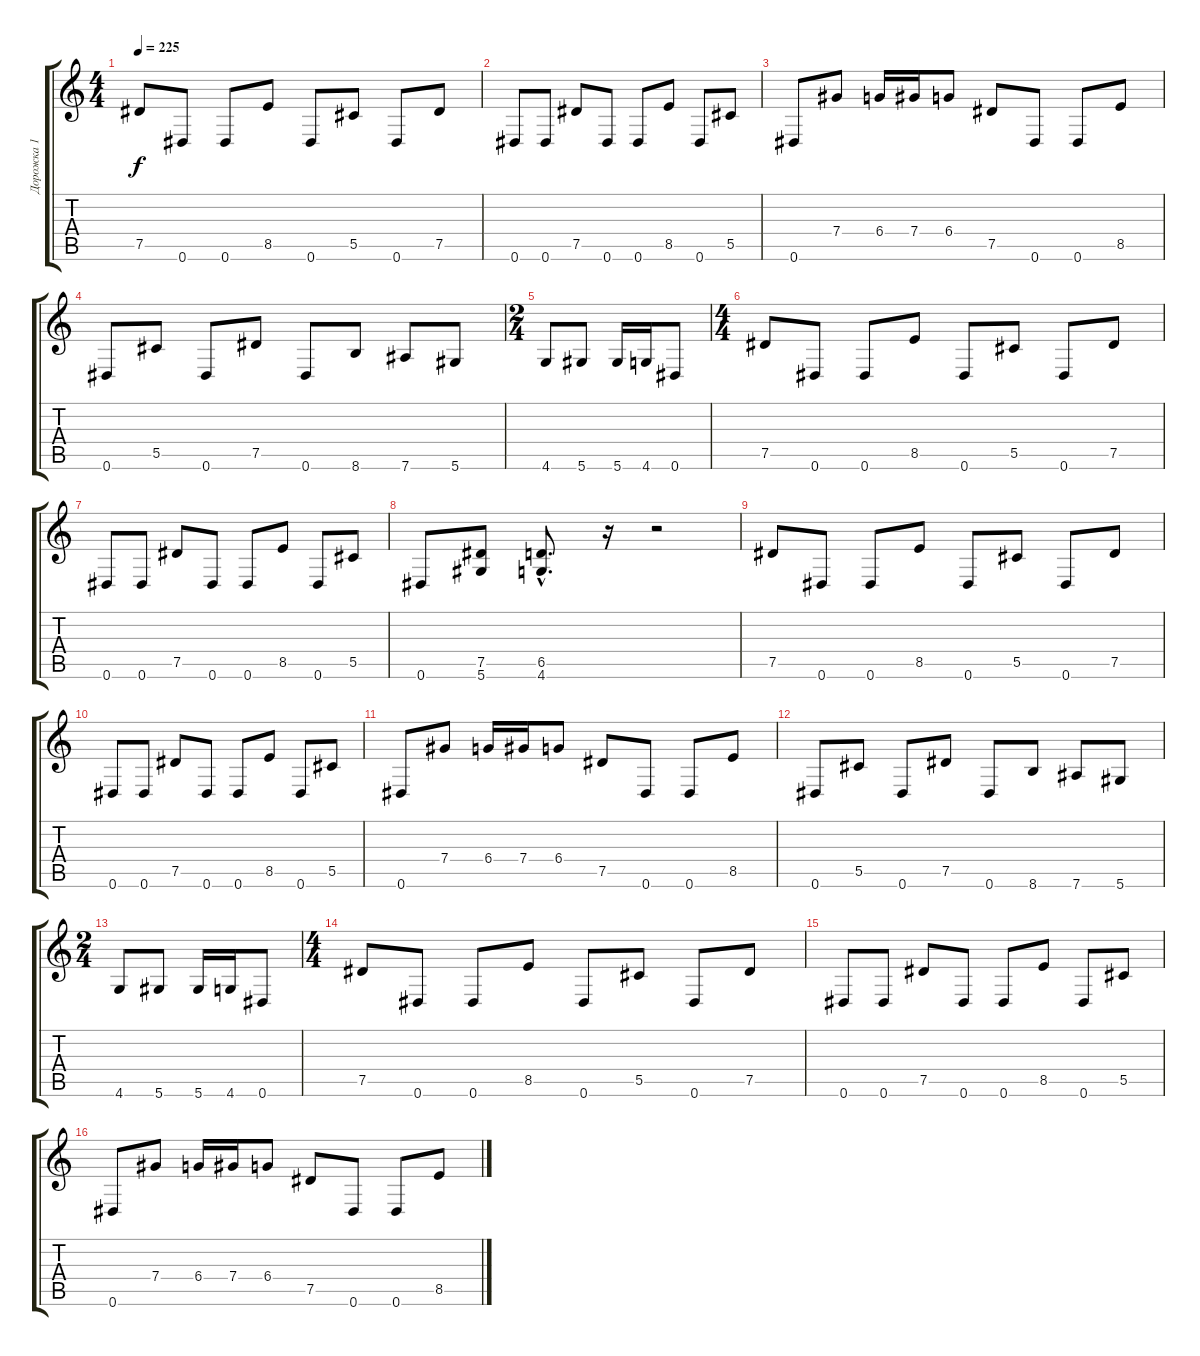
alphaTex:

\track ("Дорожка 1" "Дорожка 1") {instrument distortionguitar}
\staff {score tabs}
\tuning (Eb4 Bb3 Gb3 Db3 Ab2 Eb2) {hide}
\ts (4 4)
\tempo 225
\clef g2
\ks c
7.5.8{dy f instrument distortionguitar} 0.6.8 0.6.8 8.5.8 0.6.8 5.5.8 0.6.8 7.5.8 |
0.6.8 0.6.8 7.5.8 0.6.8 0.6.8 8.5.8 0.6.8 5.5.8 |
0.6.8 7.4.8 6.4.16 7.4.16 6.4.8 7.5.8 0.6.8 0.6.8 8.5.8 |
0.6.8 5.5.8 0.6.8 7.5.8 0.6.8 8.6.8 7.6.8 5.6.8 |
\ts (2 4)
4.6.8 5.6.8 5.6.16 4.6.16 0.6.8 |
\ts (4 4)
7.5.8 0.6.8 0.6.8 8.5.8 0.6.8 5.5.8 0.6.8 7.5.8 |
0.6.8 0.6.8 7.5.8 0.6.8 0.6.8 8.5.8 0.6.8 5.5.8 |
0.6.8 (7.5 5.6).8 (6.5{hac} 4.6{hac}).8{d} r.16 r.2 |
7.5.8 0.6.8 0.6.8 8.5.8 0.6.8 5.5.8 0.6.8 7.5.8 |
0.6.8 0.6.8 7.5.8 0.6.8 0.6.8 8.5.8 0.6.8 5.5.8 |
0.6.8 7.4.8 6.4.16 7.4.16 6.4.8 7.5.8 0.6.8 0.6.8 8.5.8 |
0.6.8 5.5.8 0.6.8 7.5.8 0.6.8 8.6.8 7.6.8 5.6.8 |
\ts (2 4)
4.6.8 5.6.8 5.6.16 4.6.16 0.6.8 |
\ts (4 4)
7.5.8 0.6.8 0.6.8 8.5.8 0.6.8 5.5.8 0.6.8 7.5.8 |
0.6.8 0.6.8 7.5.8 0.6.8 0.6.8 8.5.8 0.6.8 5.5.8 |
0.6.8 7.4.8 6.4.16 7.4.16 6.4.8 7.5.8 0.6.8 0.6.8 8.5.8
